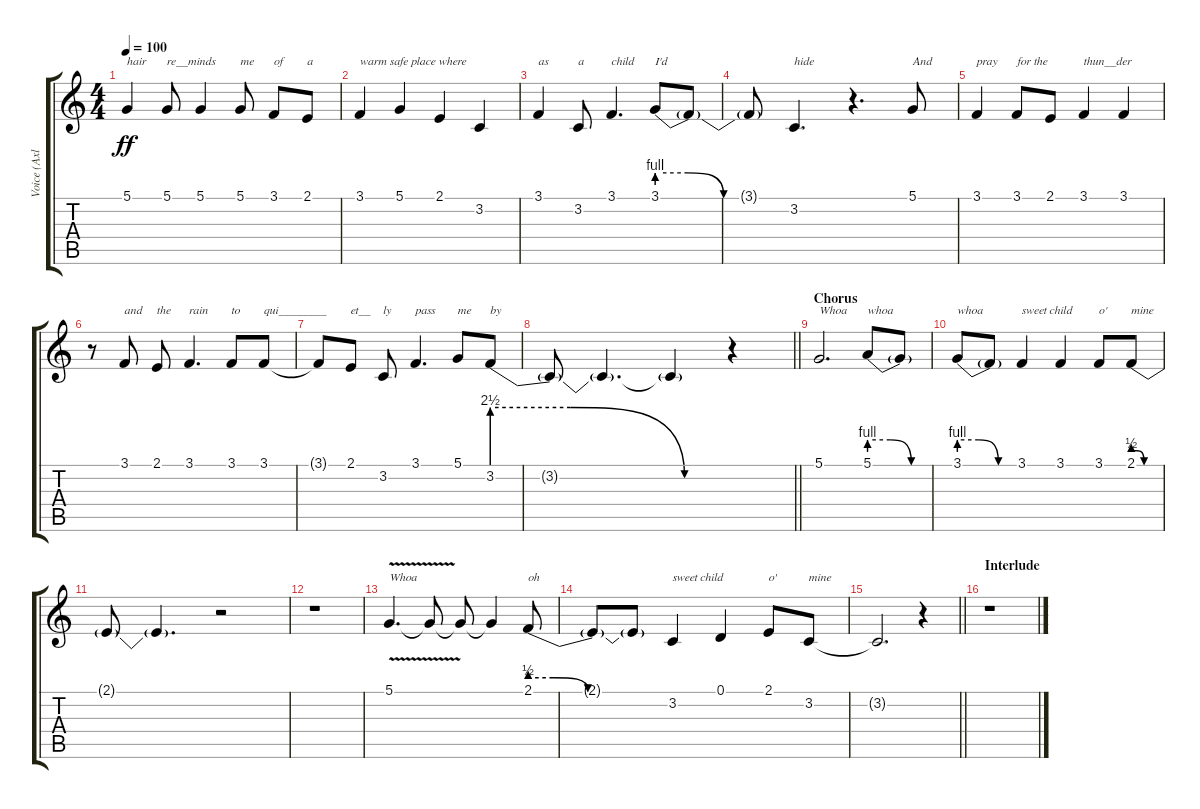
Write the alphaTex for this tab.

\track ("Voice (Axl)" "Voice (Axl") {instrument lead2sawtooth}
\staff {score tabs}
\tuning (D4 A3 F3 C3 G2 D2) {hide}
\ts (4 4)
\tempo 100
\clef g2
\ks c
5.1.4{txt "hair" dy ff} 5.1.8{txt "re__minds"} 5.1.4 5.1.8{txt "me"} 3.1.8{txt "of"} 2.1.8{txt "a"} |
3.1.4{txt "warm safe place where"} 5.1.4 2.1.4 3.2.4 |
3.1.4{txt "as"} 3.2.8{txt "a"} 3.1.4{d txt "child"} 3.1{be (custom 0 4 14 4 30 0 40 0 60 0)}.8{txt "I'd"} 3.1{t}.8 |
3.1{t}.8 3.2.4{d txt "hide"} r.4{d} 5.1.8{txt "And"} |
3.1.4{txt "pray"} 3.1.8{txt "for the"} 2.1.8 3.1.4{txt "thun__der"} 3.1.4 |
r.8 3.1.8{txt "and"} 2.1.8{txt "the"} 3.1.4{d txt "rain"} 3.1.8{txt "to"} 3.1.8{txt "qui________"} |
3.1{t}.8 2.1.8{txt "et__"} 3.2.8{txt "ly"} 3.1.4{d txt "pass"} 5.1.8{txt "me"} 3.2{be (custom 0 10 20 10 49 0 54 0 60 0)}.8{txt "by"} |
\barLineRight lightlight
3.2{t}.8 3.2{t}.4{d} 3.2{t}.4 r.4 |
\section ("" "Chorus")
5.1.2{d txt "Whoa"} 5.1{be (custom 0 4 20 4 40 0 60 0)}.8{txt "whoa"} 5.1{t}.8 |
3.1{be (custom 0 4 20 4 40 0 60 0)}.8{txt "whoa"} 3.1{t}.8 3.1.4{txt "sweet child"} 3.1.4 3.1.8{txt "o'"} 2.1{be (custom 0 2 9 2 25 0 40 0 60 0)}.8{txt "mine"} |
2.1{t}.8 2.1{t}.4{d} r.2 |
r.1 |
5.1{v}.4{d txt "Whoa"} 5.1{t}.8 5.1{t}.8 5.1{t}.4 2.1{be (custom 0 2 10 2 25 0 40 0 60 0)}.8{txt "oh"} |
2.1{t}.8 2.1{t}.8 3.2.4{txt "sweet child"} 0.1.4 2.1.8{txt "o'"} 3.2.8{txt "mine"} |
\barLineRight lightlight
3.2{t}.2{d} r.4 |
\section ("" "Interlude")
r.1
